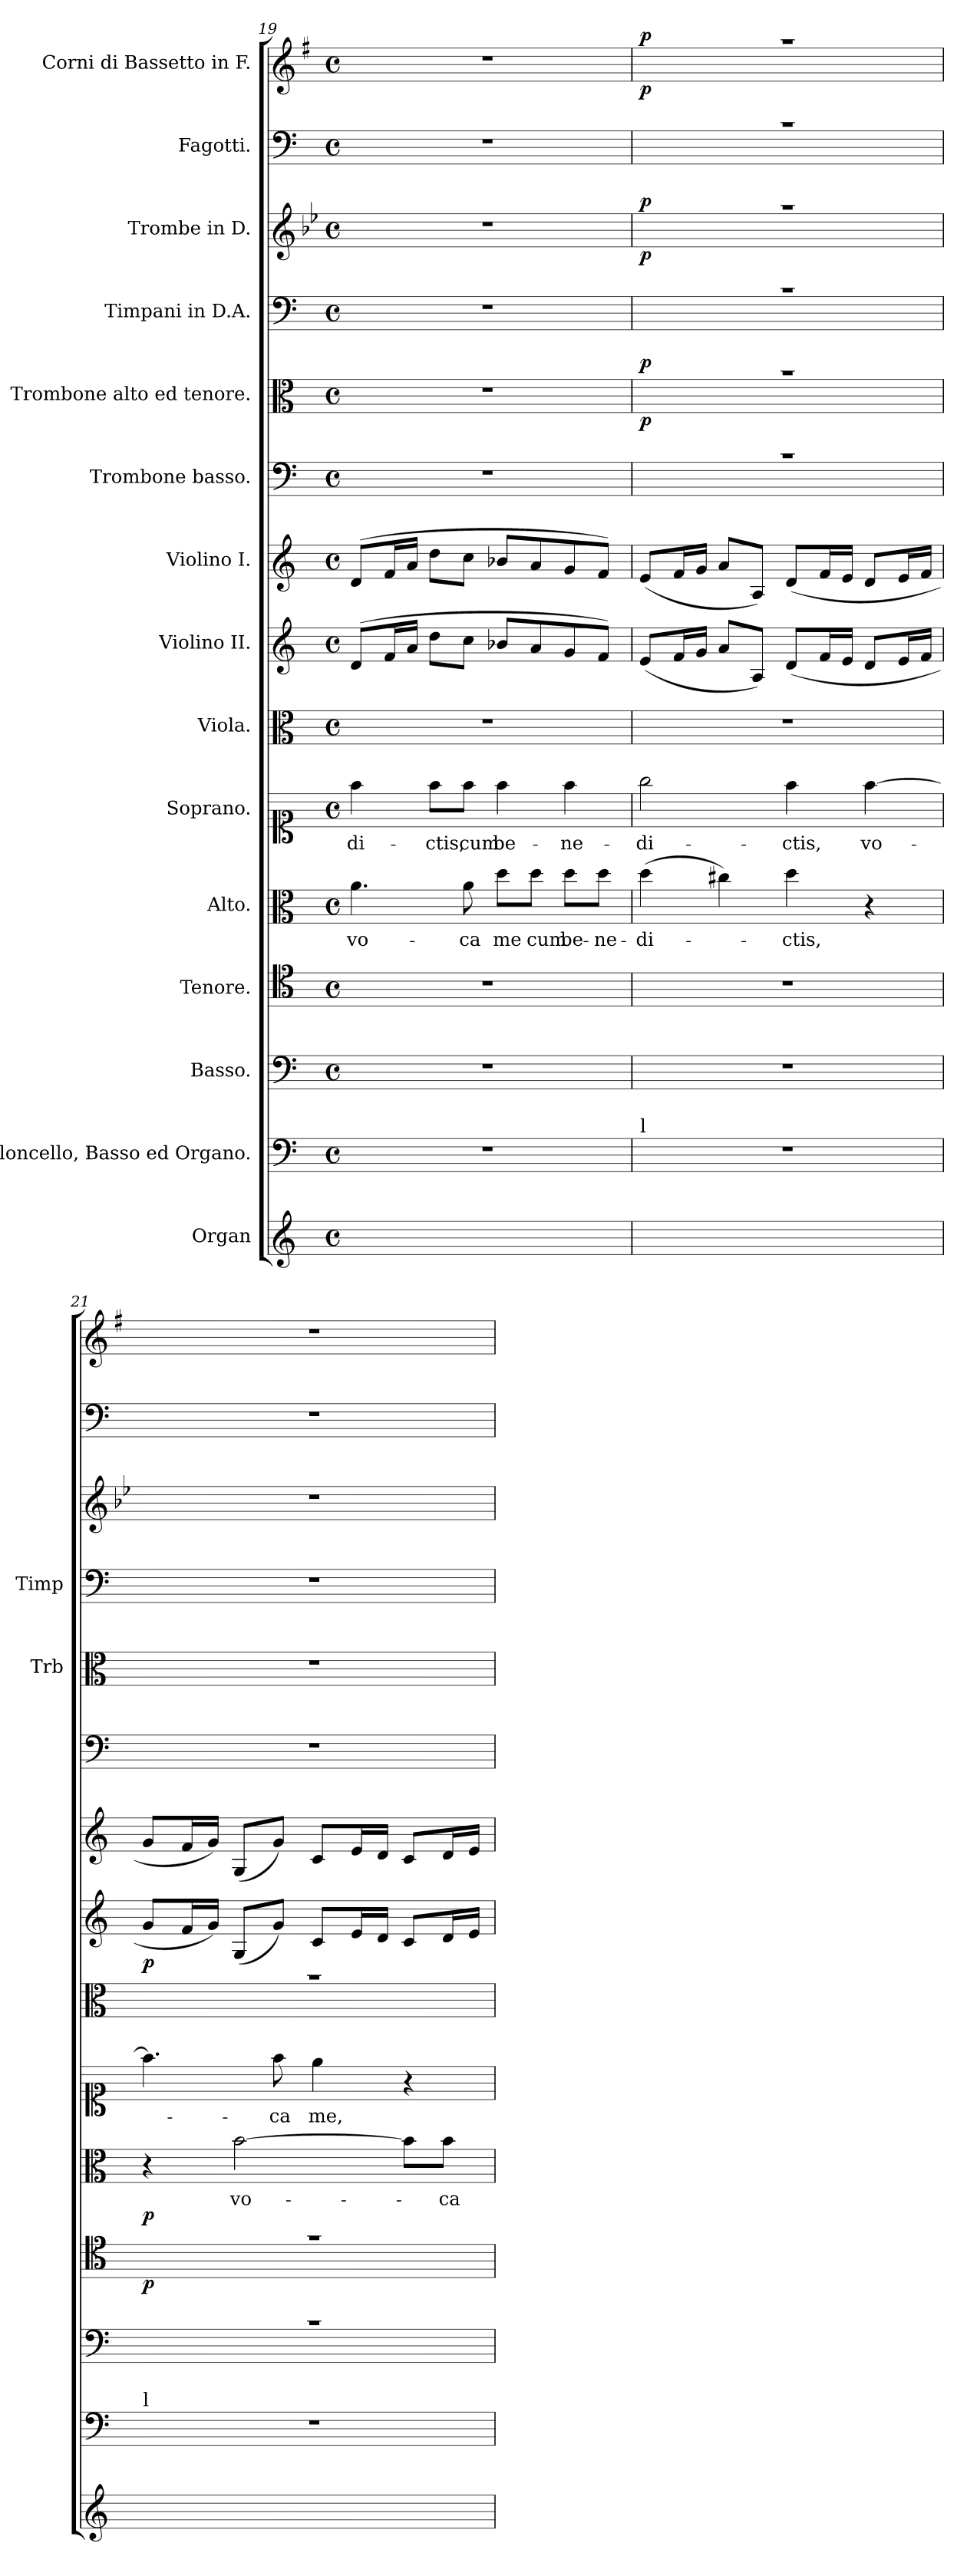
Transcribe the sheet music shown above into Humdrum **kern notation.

**kern	**kern	**kern	**text	**dynam	**kern	**text	**dynam	**kern	**text	**kern	**text	**kern	**text	**dynam	**kern	**text	**kern	**text	**kern	**text	**dynam	**kern	**text	**dynam	**kern	**text	**dynam	**kern	**text	**dynam	**kern	**text	**text	**dynam	**kern	**text	**text	**dynam
*part15	*part14	*part13	*part13	*part13	*part12	*part12	*part12	*part11	*part11	*part10	*part10	*part9	*part9	*part9	*part8	*part8	*part7	*part7	*part6	*part6	*part6	*part5	*part5	*part5	*part4	*part4	*part4	*part3	*part3	*part3	*part2	*part2	*part2	*part2	*part1	*part1	*part1	*part1
*staff15	*staff14	*staff13	*staff13	*staff13	*staff12	*staff12	*staff12	*staff11	*staff11	*staff10	*staff10	*staff9	*staff9	*staff9	*staff8	*staff8	*staff7	*staff7	*staff6	*staff6	*staff6	*staff5	*staff5	*staff5	*staff4	*staff4	*staff4	*staff3	*staff3	*staff3	*staff2	*staff2	*staff2	*staff2	*staff1	*staff1	*staff1	*staff1
*I"Organ	*I"Violoncello, Basso ed Organo.	*I"Basso.	*	*	*I"Tenore.	*	*	*I"Alto.	*	*I"Soprano.	*	*I"Viola.	*	*	*I"Violino II.	*	*I"Violino I.	*	*I"Trombone basso.	*	*	*I"Trombone alto ed tenore.	*	*	*I"Timpani in D.A.	*	*	*I"Trombe in D.	*	*	*I"Fagotti.	*	*	*	*I"Corni di Bassetto in F.	*	*	*
*	*	*	*	*	*	*	*	*	*	*	*	*	*	*	*	*	*	*	*	*	*	*I'Trb	*	*	*I'Timp	*	*	*	*	*	*	*	*	*	*	*	*	*
*clefG2	*clefF4	*clefF4	*	*	*clefC4	*	*	*clefC3	*	*clefC1	*	*clefC3	*	*	*clefG2	*	*clefG2	*	*clefF4	*	*	*clefC3	*	*	*clefF4	*	*	*clefG2	*	*	*clefF4	*	*	*	*clefG2	*	*	*
*	*	*	*	*	*	*	*	*	*	*	*	*	*	*	*	*	*	*	*	*	*	*	*	*	*	*	*	*ITrd-1c-2	*	*	*	*	*	*	*ITrd4c7	*	*	*
*k[]	*k[]	*k[]	*	*	*k[]	*	*	*k[]	*	*k[]	*	*k[]	*	*	*k[]	*	*k[]	*	*k[]	*	*	*k[]	*	*	*k[]	*	*	*k[]	*	*	*k[]	*	*	*	*k[]	*	*	*
*M4/4	*M4/4	*M4/4	*	*	*M4/4	*	*	*M4/4	*	*M4/4	*	*M4/4	*	*	*M4/4	*	*M4/4	*	*M4/4	*	*	*M4/4	*	*	*M4/4	*	*	*M4/4	*	*	*M4/4	*	*	*	*M4/4	*	*	*
*met(c)	*met(c)	*met(c)	*	*	*met(c)	*	*	*met(c)	*	*met(c)	*	*met(c)	*	*	*met(c)	*	*met(c)	*	*met(c)	*	*	*met(c)	*	*	*met(c)	*	*	*met(c)	*	*	*met(c)	*	*	*	*met(c)	*	*	*
=19	=19	=19	=19	=19	=19	=19	=19	=19	=19	=19	=19	=19	=19	=19	=19	=19	=19	=19	=19	=19	=19	=19	=19	=19	=19	=19	=19	=19	=19	=19	=19	=19	=19	=19	=19	=19	=19	=19
!	!	!	!	!	!	!	!	!	!LO:LY:b	!	!LO:LY:b	!	!	!	!	!	!	!	!	!	!	!	!	!	!	!	!	!	!	!	!	!	!	!	!	!	!	!
1ryy	1r	1r	.	.	1r	.	.	4.a\	vo-	4ff\	-di-	1r	.	.	(<8d/L	.	(<8d/L	.	1r	.	.	1r	.	.	1r	.	.	1r	.	.	1r	.	.	.	1r	.	.	.
.	.	.	.	.	.	.	.	.	.	.	.	.	.	.	16f/L	.	16f/L	.	.	.	.	.	.	.	.	.	.	.	.	.	.	.	.	.	.	.	.	.
.	.	.	.	.	.	.	.	.	.	.	.	.	.	.	16a/JJ	.	16a/JJ	.	.	.	.	.	.	.	.	.	.	.	.	.	.	.	.	.	.	.	.	.
!	!	!	!	!	!	!	!	!	!	!	!LO:LY:b	!	!	!	!	!	!	!	!	!	!	!	!	!	!	!	!	!	!	!	!	!	!	!	!	!	!	!
.	.	.	.	.	.	.	.	.	.	8ff\L	ctis,	.	.	.	8dd\L	.	8dd\L	.	.	.	.	.	.	.	.	.	.	.	.	.	.	.	.	.	.	.	.	.
!	!	!	!	!	!	!	!	!	!LO:LY:b	!	!LO:LY:b	!	!	!	!	!	!	!	!	!	!	!	!	!	!	!	!	!	!	!	!	!	!	!	!	!	!	!
.	.	.	.	.	.	.	.	8a\	ca	8ff\J	cum	.	.	.	8cc\J	.	8cc\J	.	.	.	.	.	.	.	.	.	.	.	.	.	.	.	.	.	.	.	.	.
!	!	!	!	!	!	!	!	!	!LO:LY:b	!	!LO:LY:b	!	!	!	!	!	!	!	!	!	!	!	!	!	!	!	!	!	!	!	!	!	!	!	!	!	!	!
.	.	.	.	.	.	.	.	8dd\L	me	4ff\	be-	.	.	.	8b-X/L	.	8b-X/L	.	.	.	.	.	.	.	.	.	.	.	.	.	.	.	.	.	.	.	.	.
!	!	!	!	!	!	!	!	!	!LO:LY:b	!	!	!	!	!	!	!	!	!	!	!	!	!	!	!	!	!	!	!	!	!	!	!	!	!	!	!	!	!
.	.	.	.	.	.	.	.	8dd\J	cum	.	.	.	.	.	8a/	.	8a/	.	.	.	.	.	.	.	.	.	.	.	.	.	.	.	.	.	.	.	.	.
!	!	!	!	!	!	!	!	!	!LO:LY:b	!	!LO:LY:b	!	!	!	!	!	!	!	!	!	!	!	!	!	!	!	!	!	!	!	!	!	!	!	!	!	!	!
.	.	.	.	.	.	.	.	8dd\L	be-	4ff\	-ne-	.	.	.	8g/	.	8g/	.	.	.	.	.	.	.	.	.	.	.	.	.	.	.	.	.	.	.	.	.
!	!	!	!	!	!	!	!	!	!LO:LY:b	!	!	!	!	!	!	!	!	!	!	!	!	!	!	!	!	!	!	!	!	!	!	!	!	!	!	!	!	!
.	.	.	.	.	.	.	.	8dd\J	-ne-	.	.	.	.	.	8f/J)	.	8f/J)	.	.	.	.	.	.	.	.	.	.	.	.	.	.	.	.	.	.	.	.	.
=20	=20	=20	=20	=20	=20	=20	=20	=20	=20	=20	=20	=20	=20	=20	=20	=20	=20	=20	=20	=20	=20	=20	=20	=20	=20	=20	=20	=20	=20	=20	=20	=20	=20	=20	=20	=20	=20	=20
!	!LO:TX:a:t=l	!	!	!	!	!	!	!	!	!	!	!	!	!	!	!	!	!	!	!	!	!	!	!	!	!	!	!	!	!	!	!	!	!	!	!	!	!
!	!	!	!	!	!	!	!	!	!LO:LY:b	!	!LO:LY:b	!	!	!	!	!	!	!	!	!LO:LY:b	!LO:DY:b	!	!LO:LY:b	!LO:DY:b	!	!LO:LY:b	!LO:DY:b	!	!LO:LY:b	!LO:DY:b	!	!LO:LY:b	!LO:LY:b	!LO:DY:b	!	!LO:LY:b	!LO:LY:b	!LO:DY:b
*	*	*	*	*	*	*	*	*	*	*	*	*	*	*	*	*	*	*	*^	*	*	*^	*	*	*^	*	*	*^	*	*	*^	*	*	*	*^	*	*	*
1ryy	1r	1r	.	.	1r	.	.	(>4dd\	-di-	2gg\	-di-	1r	.	.	(<8e/L	.	(<8e/L	.	4g/yy	1rc	.	p	4g/yy	1rb	.	p	4g/yy	1rc	.	p	4g/yy	1raa	.	p	4g/yy	1rc	.	.	p	4g/yy	1raa	.	.	p
.	.	.	.	.	.	.	.	.	.	.	.	.	.	.	16f/L	.	16f/L	.	.	.	.	.	.	.	.	.	.	.	.	.	.	.	.	.	.	.	.	.	.	.	.	.	.	.
.	.	.	.	.	.	.	.	.	.	.	.	.	.	.	16g/JJ	.	16g/JJ	.	.	.	.	.	.	.	.	.	.	.	.	.	.	.	.	.	.	.	.	.	.	.	.	.	.	.
.	.	.	.	.	.	.	.	4cc#X\)	.	.	.	.	.	.	8a/L	.	8a/L	.	4ryy	.	.	.	4ryy	.	.	.	4ryy	.	.	.	4ryy	.	.	.	4ryy	.	.	.	.	4ryy	.	.	.	.
.	.	.	.	.	.	.	.	.	.	.	.	.	.	.	8A/J)	.	8A/J)	.	.	.	.	.	.	.	.	.	.	.	.	.	.	.	.	.	.	.	.	.	.	.	.	.	.	.
!	!	!	!	!	!	!	!	!	!LO:LY:b	!	!LO:LY:b	!	!	!	!	!	!	!	!	!	!	!	!	!	!	!	!	!	!	!	!	!	!	!	!	!	!	!	!	!	!	!	!	!
.	.	.	.	.	.	.	.	4dd\	-ctis,	4ff\	-ctis,	.	.	.	(<8d/L	.	(<8d/L	.	2ryy	.	.	.	2ryy	.	.	.	2ryy	.	.	.	2ryy	.	.	.	2ryy	.	.	.	.	2ryy	.	.	.	.
.	.	.	.	.	.	.	.	.	.	.	.	.	.	.	16f/L	.	16f/L	.	.	.	.	.	.	.	.	.	.	.	.	.	.	.	.	.	.	.	.	.	.	.	.	.	.	.
.	.	.	.	.	.	.	.	.	.	.	.	.	.	.	16e/JJ	.	16e/JJ	.	.	.	.	.	.	.	.	.	.	.	.	.	.	.	.	.	.	.	.	.	.	.	.	.	.	.
!	!	!	!	!	!	!	!	!	!	!	!LO:LY:b	!	!	!	!	!	!	!	!	!	!	!	!	!	!	!	!	!	!	!	!	!	!	!	!	!	!	!	!	!	!	!	!	!
.	.	.	.	.	.	.	.	4r	.	[4ff\	vo-	.	.	.	8d/L	.	8d/L	.	.	.	.	.	.	.	.	.	.	.	.	.	.	.	.	.	.	.	.	.	.	.	.	.	.	.
.	.	.	.	.	.	.	.	.	.	.	.	.	.	.	16e/L	.	16e/L	.	.	.	.	.	.	.	.	.	.	.	.	.	.	.	.	.	.	.	.	.	.	.	.	.	.	.
.	.	.	.	.	.	.	.	.	.	.	.	.	.	.	16f/JJ	.	16f/JJ	.	.	.	.	.	.	.	.	.	.	.	.	.	.	.	.	.	.	.	.	.	.	.	.	.	.	.
*	*	*	*	*	*	*	*	*	*	*	*	*	*	*	*	*	*	*	*v	*v	*	*	*	*	*	*	*v	*v	*	*	*v	*v	*	*	*v	*v	*	*	*	*v	*v	*	*	*
*	*	*	*	*	*	*	*	*	*	*	*	*	*	*	*	*	*	*	*	*	*	*v	*v	*	*	*	*	*	*	*	*	*	*	*	*	*	*	*	*
=21	=21	=21	=21	=21	=21	=21	=21	=21	=21	=21	=21	=21	=21	=21	=21	=21	=21	=21	=21	=21	=21	=21	=21	=21	=21	=21	=21	=21	=21	=21	=21	=21	=21	=21	=21	=21	=21	=21
!	!LO:TX:a:t=l	!	!	!	!	!	!	!	!	!	!	!	!	!	!	!	!	!	!	!	!	!	!	!	!	!	!	!	!	!	!	!	!	!	!	!	!	!
!	!	!	!LO:LY:b	!LO:DY:b	!	!LO:LY:b	!LO:DY:b	!	!	!	!	!	!LO:LY:b	!LO:DY:b	!	!	!	!	!	!	!	!	!	!	!	!	!	!	!	!	!	!	!	!	!	!	!	!
*	*	*^	*	*	*^	*	*	*	*	*	*	*^	*	*	*	*	*	*	*	*	*	*	*	*	*	*	*	*	*	*	*	*	*	*	*	*	*	*
1ryy	1r	4a/yy	1rc	.	p	4a/yy	1rg	.	p	4r	.	4.ff\]	.	4a/yy	1rb	.	p	8g/L	.	8g/L	.	1r	.	.	1r	.	.	1r	.	.	1r	.	.	1r	.	.	.	1r	.	.	.
!	!	!	!	!	!	!	!	!	!	!	!	!	!	!	!	!	!	!	!LO:LY:b	!	!LO:LY:b	!	!	!	!	!	!	!	!	!	!	!	!	!	!	!	!	!	!	!	!
.	.	.	.	.	.	.	.	.	.	.	.	.	.	.	.	.	.	16f/L	.	16f/L	.	.	.	.	.	.	.	.	.	.	.	.	.	.	.	.	.	.	.	.	.
.	.	.	.	.	.	.	.	.	.	.	.	.	.	.	.	.	.	16g/JJ)	.	16g/JJ)	.	.	.	.	.	.	.	.	.	.	.	.	.	.	.	.	.	.	.	.	.
!	!	!	!	!	!	!	!	!	!	!	!LO:LY:b	!	!	!	!	!	!	!	!	!	!	!	!	!	!	!	!	!	!	!	!	!	!	!	!	!	!	!	!	!	!
.	.	4ryy	.	.	.	4ryy	.	.	.	[2b\	vo-	.	.	4ryy	.	.	.	(<8G/L	.	(<8G/L	.	.	.	.	.	.	.	.	.	.	.	.	.	.	.	.	.	.	.	.	.
!	!	!	!	!	!	!	!	!	!	!	!	!	!LO:LY:b	!	!	!	!	!	!	!	!	!	!	!	!	!	!	!	!	!	!	!	!	!	!	!	!	!	!	!	!
.	.	.	.	.	.	.	.	.	.	.	.	8ff\	-ca	.	.	.	.	8g/J)	.	8g/J)	.	.	.	.	.	.	.	.	.	.	.	.	.	.	.	.	.	.	.	.	.
!	!	!	!	!	!	!	!	!	!	!	!	!	!LO:LY:b	!	!	!	!	!	!	!	!	!	!	!	!	!	!	!	!	!	!	!	!	!	!	!	!	!	!	!	!
.	.	2ryy	.	.	.	2ryy	.	.	.	.	.	4ee\	me,	2ryy	.	.	.	8c/L	.	8c/L	.	.	.	.	.	.	.	.	.	.	.	.	.	.	.	.	.	.	.	.	.
.	.	.	.	.	.	.	.	.	.	.	.	.	.	.	.	.	.	16e/L	.	16e/L	.	.	.	.	.	.	.	.	.	.	.	.	.	.	.	.	.	.	.	.	.
.	.	.	.	.	.	.	.	.	.	.	.	.	.	.	.	.	.	16d/JJ	.	16d/JJ	.	.	.	.	.	.	.	.	.	.	.	.	.	.	.	.	.	.	.	.	.
.	.	.	.	.	.	.	.	.	.	8b\L]	.	4r	.	.	.	.	.	8c/L	.	8c/L	.	.	.	.	.	.	.	.	.	.	.	.	.	.	.	.	.	.	.	.	.
!	!	!	!	!	!	!	!	!	!	!	!LO:LY:b	!	!	!	!	!	!	!	!	!	!	!	!	!	!	!	!	!	!	!	!	!	!	!	!	!	!	!	!	!	!
.	.	.	.	.	.	.	.	.	.	8b\J	-ca	.	.	.	.	.	.	16d/L	.	16d/L	.	.	.	.	.	.	.	.	.	.	.	.	.	.	.	.	.	.	.	.	.
.	.	.	.	.	.	.	.	.	.	.	.	.	.	.	.	.	.	16e/JJ	.	16e/JJ	.	.	.	.	.	.	.	.	.	.	.	.	.	.	.	.	.	.	.	.	.
*	*	*v	*v	*	*	*	*	*	*	*	*	*	*	*v	*v	*	*	*	*	*	*	*	*	*	*	*	*	*	*	*	*	*	*	*	*	*	*	*	*	*	*
*	*	*	*	*	*v	*v	*	*	*	*	*	*	*	*	*	*	*	*	*	*	*	*	*	*	*	*	*	*	*	*	*	*	*	*	*	*	*	*	*
=	=	=	=	=	=	=	=	=	=	=	=	=	=	=	=	=	=	=	=	=	=	=	=	=	=	=	=	=	=	=	=	=	=	=	=	=	=	=
*-	*-	*-	*-	*-	*-	*-	*-	*-	*-	*-	*-	*-	*-	*-	*-	*-	*-	*-	*-	*-	*-	*-	*-	*-	*-	*-	*-	*-	*-	*-	*-	*-	*-	*-	*-	*-	*-	*-
